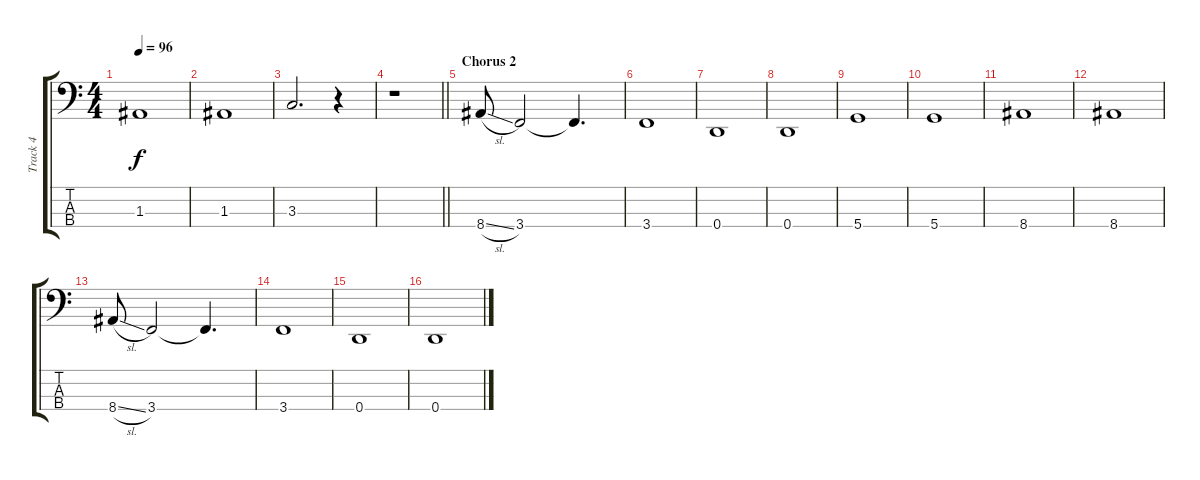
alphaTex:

\track ("Track 4" "Track 4") {instrument synthbass2}
\staff {score tabs}
\tuning (G2 D2 A1 D1) {hide}
\ts (4 4)
\tempo 96
\clef f4
\ks c
1.3.1{dy f} |
1.3.1 |
3.3.2{d} r.4 |
\barLineRight lightlight
r.1 |
\section ("" "Chorus 2")
8.4{sl}.8 3.4.2 3.4{t}.4{d} |
3.4.1 |
0.4.1 |
0.4.1 |
5.4.1 |
5.4.1 |
8.4.1 |
8.4.1 |
8.4{sl}.8 3.4.2 3.4{t}.4{d} |
3.4.1 |
0.4.1 |
0.4.1
